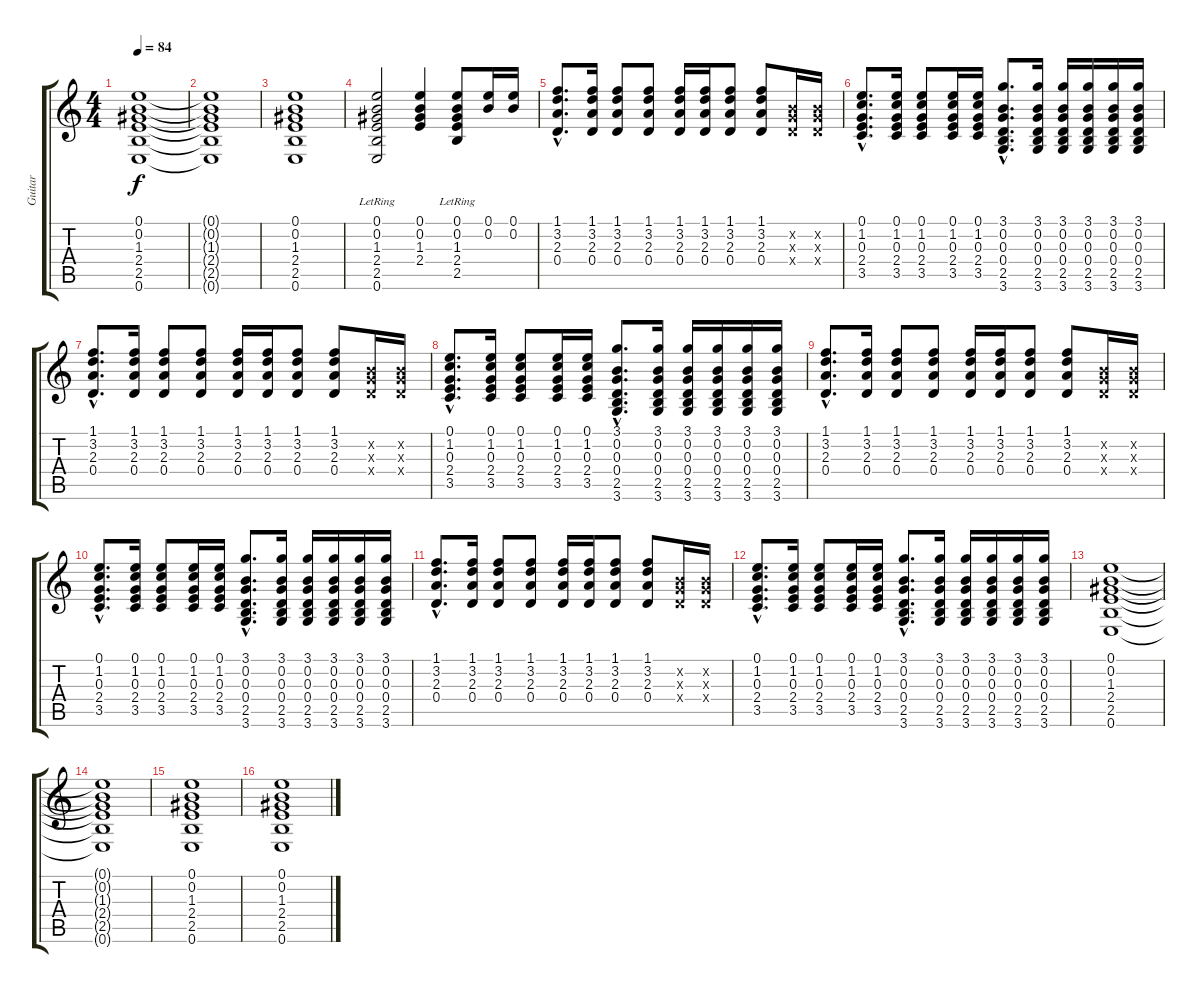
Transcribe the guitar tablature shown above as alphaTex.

\track ("Guitar" "Guitar") {instrument overdrivenguitar}
\staff {score tabs}
\tuning (E4 B3 G3 D3 A2 E2) {hide}
\ts (4 4)
\tempo 84
\clef g2
\ks c
(0.1 0.2 1.3 2.4 2.5 0.6).1{dy f} |
(0.1{t} 0.2{t} 1.3{t} 2.4{t} 2.5{t} 0.6{t}).1 |
(0.1 0.2 1.3 2.4 2.5 0.6).1 |
(0.1 0.2 1.3 2.4 2.5{lr} 0.6{lr}).2 (0.1 0.2 1.3 2.4).4 (0.1 0.2 1.3{lr} 2.4{lr} 2.5{lr}).8 (0.1 0.2).16 (0.1 0.2).16 |
(1.1{hac} 3.2{hac} 2.3{hac} 0.4{hac}).8{d} (1.1 3.2 2.3 0.4).16 (1.1 3.2 2.3 0.4).8 (1.1 3.2 2.3 0.4).8 (1.1 3.2 2.3 0.4).16 (1.1 3.2 2.3 0.4).16 (1.1 3.2 2.3 0.4).8 (1.1 3.2 2.3 0.4).8 (0.2{x} 0.3{x} 0.4{x}).16 (0.2{x} 0.3{x} 0.4{x}).16 |
(0.1{hac} 1.2{hac} 0.3{hac} 2.4{hac} 3.5{hac}).8{d} (0.1 1.2 0.3 2.4 3.5).16 (0.1 1.2 0.3 2.4 3.5).8 (0.1 1.2 0.3 2.4 3.5).16 (0.1 1.2 0.3 2.4 3.5).16 (3.1{hac} 0.2{hac} 0.3{hac} 0.4{hac} 2.5{hac} 3.6{hac}).8{d} (3.1 0.2 0.3 0.4 2.5 3.6).16 (3.1 0.2 0.3 0.4 2.5 3.6).16 (3.1 0.2 0.3 0.4 2.5 3.6).16 (3.1 0.2 0.3 0.4 2.5 3.6).16 (3.1 0.2 0.3 0.4 2.5 3.6).16 |
(1.1{hac} 3.2{hac} 2.3{hac} 0.4{hac}).8{d} (1.1 3.2 2.3 0.4).16 (1.1 3.2 2.3 0.4).8 (1.1 3.2 2.3 0.4).8 (1.1 3.2 2.3 0.4).16 (1.1 3.2 2.3 0.4).16 (1.1 3.2 2.3 0.4).8 (1.1 3.2 2.3 0.4).8 (0.2{x} 0.3{x} 0.4{x}).16 (0.2{x} 0.3{x} 0.4{x}).16 |
(0.1{hac} 1.2{hac} 0.3{hac} 2.4{hac} 3.5{hac}).8{d} (0.1 1.2 0.3 2.4 3.5).16 (0.1 1.2 0.3 2.4 3.5).8 (0.1 1.2 0.3 2.4 3.5).16 (0.1 1.2 0.3 2.4 3.5).16 (3.1{hac} 0.2{hac} 0.3{hac} 0.4{hac} 2.5{hac} 3.6{hac}).8{d} (3.1 0.2 0.3 0.4 2.5 3.6).16 (3.1 0.2 0.3 0.4 2.5 3.6).16 (3.1 0.2 0.3 0.4 2.5 3.6).16 (3.1 0.2 0.3 0.4 2.5 3.6).16 (3.1 0.2 0.3 0.4 2.5 3.6).16 |
(1.1{hac} 3.2{hac} 2.3{hac} 0.4{hac}).8{d} (1.1 3.2 2.3 0.4).16 (1.1 3.2 2.3 0.4).8 (1.1 3.2 2.3 0.4).8 (1.1 3.2 2.3 0.4).16 (1.1 3.2 2.3 0.4).16 (1.1 3.2 2.3 0.4).8 (1.1 3.2 2.3 0.4).8 (0.2{x} 0.3{x} 0.4{x}).16 (0.2{x} 0.3{x} 0.4{x}).16 |
(0.1{hac} 1.2{hac} 0.3{hac} 2.4{hac} 3.5{hac}).8{d} (0.1 1.2 0.3 2.4 3.5).16 (0.1 1.2 0.3 2.4 3.5).8 (0.1 1.2 0.3 2.4 3.5).16 (0.1 1.2 0.3 2.4 3.5).16 (3.1{hac} 0.2{hac} 0.3{hac} 0.4{hac} 2.5{hac} 3.6{hac}).8{d} (3.1 0.2 0.3 0.4 2.5 3.6).16 (3.1 0.2 0.3 0.4 2.5 3.6).16 (3.1 0.2 0.3 0.4 2.5 3.6).16 (3.1 0.2 0.3 0.4 2.5 3.6).16 (3.1 0.2 0.3 0.4 2.5 3.6).16 |
(1.1{hac} 3.2{hac} 2.3{hac} 0.4{hac}).8{d} (1.1 3.2 2.3 0.4).16 (1.1 3.2 2.3 0.4).8 (1.1 3.2 2.3 0.4).8 (1.1 3.2 2.3 0.4).16 (1.1 3.2 2.3 0.4).16 (1.1 3.2 2.3 0.4).8 (1.1 3.2 2.3 0.4).8 (0.2{x} 0.3{x} 0.4{x}).16 (0.2{x} 0.3{x} 0.4{x}).16 |
(0.1{hac} 1.2{hac} 0.3{hac} 2.4{hac} 3.5{hac}).8{d} (0.1 1.2 0.3 2.4 3.5).16 (0.1 1.2 0.3 2.4 3.5).8 (0.1 1.2 0.3 2.4 3.5).16 (0.1 1.2 0.3 2.4 3.5).16 (3.1{hac} 0.2{hac} 0.3{hac} 0.4{hac} 2.5{hac} 3.6{hac}).8{d} (3.1 0.2 0.3 0.4 2.5 3.6).16 (3.1 0.2 0.3 0.4 2.5 3.6).16 (3.1 0.2 0.3 0.4 2.5 3.6).16 (3.1 0.2 0.3 0.4 2.5 3.6).16 (3.1 0.2 0.3 0.4 2.5 3.6).16 |
(0.1 0.2 1.3 2.4 2.5 0.6).1 |
(0.1{t} 0.2{t} 1.3{t} 2.4{t} 2.5{t} 0.6{t}).1 |
(0.1 0.2 1.3 2.4 2.5 0.6).1 |
(0.1 0.2 1.3 2.4 2.5 0.6).1
